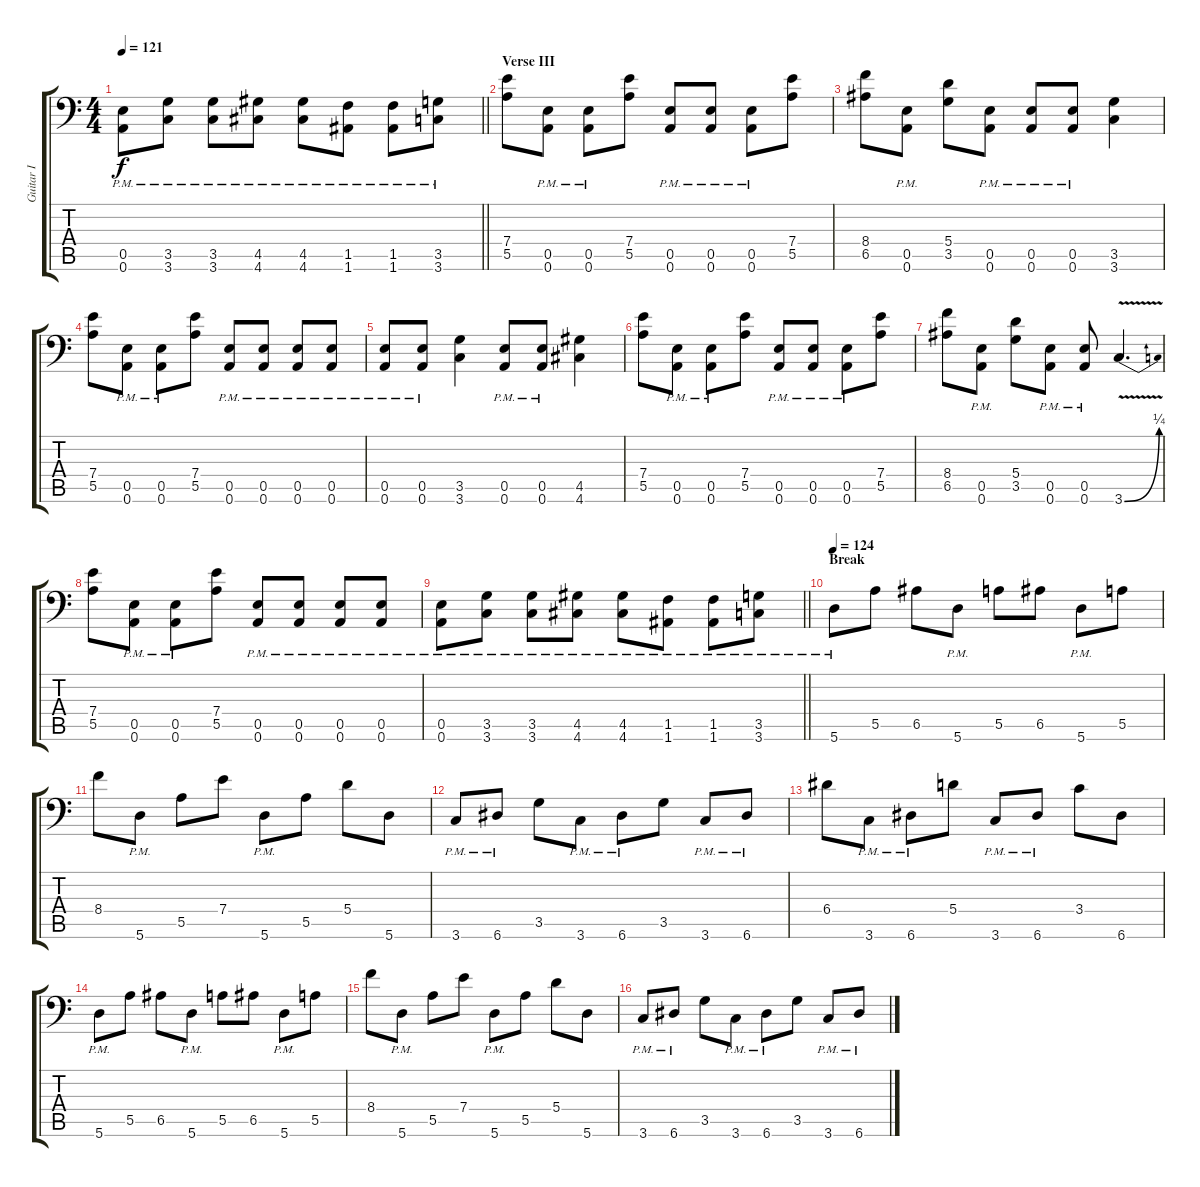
\track ("Guitar I" "Guitar I") {instrument distortionguitar}
\staff {score tabs}
\tuning (B3 Gb3 D3 A2 E2 A1) {hide}
\ts (4 4)
\tempo 121
\clef f4
\barLineRight lightlight
\ks c
(0.5{pm} 0.6{pm}).8{dy f} (3.5{pm} 3.6{pm}).8 (3.5{pm} 3.6{pm}).8 (4.5{pm} 4.6{pm}).8 (4.5{pm} 4.6{pm}).8 (1.5{pm} 1.6{pm}).8 (1.5{pm} 1.6{pm}).8 (3.5{pm} 3.6{pm}).8 |
\section ("" "Verse III")
(7.4 5.5).8 (0.5{pm} 0.6{pm}).8 (0.5{pm} 0.6{pm}).8 (7.4 5.5).8 (0.5{pm} 0.6{pm}).8 (0.5{pm} 0.6{pm}).8 (0.5{pm} 0.6{pm}).8 (7.4 5.5).8 |
(8.4 6.5).8 (0.5{pm} 0.6{pm}).8 (5.4 3.5).8 (0.5{pm} 0.6{pm}).8 (0.5{pm} 0.6{pm}).8 (0.5{pm} 0.6{pm}).8 (3.5 3.6).4 |
(7.4 5.5).8 (0.5{pm} 0.6{pm}).8 (0.5{pm} 0.6{pm}).8 (7.4 5.5).8 (0.5{pm} 0.6{pm}).8 (0.5{pm} 0.6{pm}).8 (0.5{pm} 0.6{pm}).8 (0.5{pm} 0.6{pm}).8 |
(0.5{pm} 0.6{pm}).8 (0.5{pm} 0.6{pm}).8 (3.5 3.6).4 (0.5{pm} 0.6{pm}).8 (0.5{pm} 0.6{pm}).8 (4.5 4.6).4 |
(7.4 5.5).8 (0.5{pm} 0.6{pm}).8 (0.5{pm} 0.6{pm}).8 (7.4 5.5).8 (0.5{pm} 0.6{pm}).8 (0.5{pm} 0.6{pm}).8 (0.5{pm} 0.6{pm}).8 (7.4 5.5).8 |
(8.4 6.5).8 (0.5{pm} 0.6{pm}).8 (5.4 3.5).8 (0.5{pm} 0.6{pm}).8 (0.5{pm} 0.6{pm}).8 3.6{be (bend 0 0 60 1) v}.4{d} |
(7.4 5.5).8 (0.5{pm} 0.6{pm}).8 (0.5{pm} 0.6{pm}).8 (7.4 5.5).8 (0.5{pm} 0.6{pm}).8 (0.5{pm} 0.6{pm}).8 (0.5{pm} 0.6{pm}).8 (0.5{pm} 0.6{pm}).8 |
\barLineRight lightlight
(0.5{pm} 0.6{pm}).8 (3.5{pm} 3.6{pm}).8 (3.5{pm} 3.6{pm}).8 (4.5{pm} 4.6{pm}).8 (4.5{pm} 4.6{pm}).8 (1.5{pm} 1.6{pm}).8 (1.5{pm} 1.6{pm}).8 (3.5{pm} 3.6{pm}).8 |
\section ("" "Break")
\tempo 124
5.6{pm}.8 5.5.8 6.5.8 5.6{pm}.8 5.5.8 6.5.8 5.6{pm}.8 5.5.8 |
8.4.8 5.6{pm}.8 5.5.8 7.4.8 5.6{pm}.8 5.5.8 5.4.8 5.6.8 |
3.6{pm}.8 6.6{pm}.8 3.5.8 3.6{pm}.8 6.6{pm}.8 3.5.8 3.6{pm}.8 6.6{pm}.8 |
6.4.8 3.6{pm}.8 6.6{pm}.8 5.4.8 3.6{pm}.8 6.6{pm}.8 3.4.8 6.6.8 |
5.6{pm}.8 5.5.8 6.5.8 5.6{pm}.8 5.5.8 6.5.8 5.6{pm}.8 5.5.8 |
8.4.8 5.6{pm}.8 5.5.8 7.4.8 5.6{pm}.8 5.5.8 5.4.8 5.6.8 |
3.6{pm}.8 6.6{pm}.8 3.5.8 3.6{pm}.8 6.6{pm}.8 3.5.8 3.6{pm}.8 6.6{pm}.8
